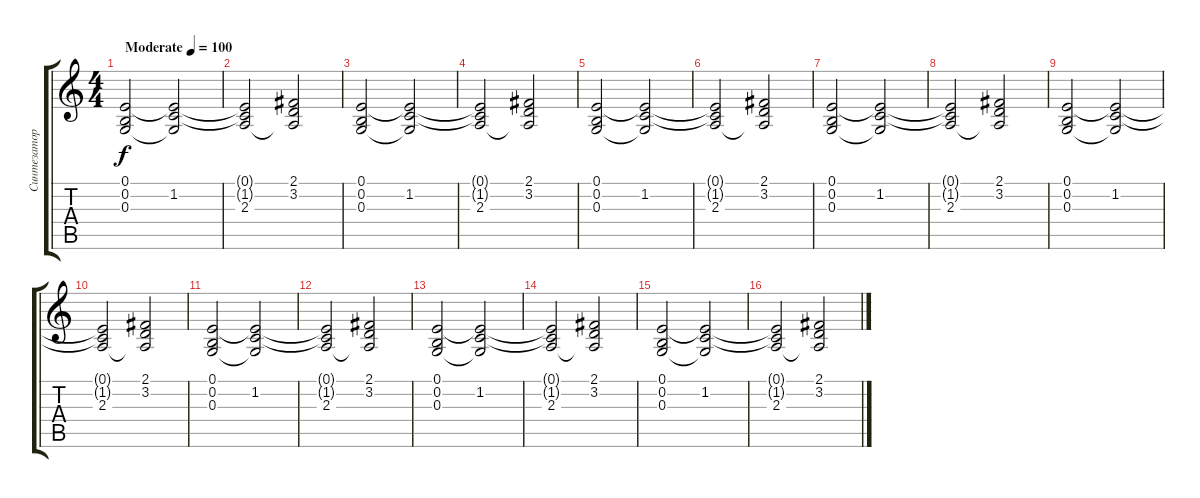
\track ("Синтезатор" "Синтезатор") {instrument stringensemble1}
\staff {score tabs}
\tuning (E4 B3 G3 D3 A2 E2) {hide}
\ts (4 4)
\tempo (100 "Moderate")
\clef g2
\ks c
(0.1 0.2 0.3).2{dy f instrument stringensemble1} (0.1{t} 1.2 0.3{t}).2 |
(0.1{t} 1.2{t} 2.3).2 (2.1 3.2 2.3{t}).2 |
(0.1 0.2 0.3).2 (0.1{t} 1.2 0.3{t}).2 |
(0.1{t} 1.2{t} 2.3).2 (2.1 3.2 2.3{t}).2 |
(0.1 0.2 0.3).2 (0.1{t} 1.2 0.3{t}).2 |
(0.1{t} 1.2{t} 2.3).2 (2.1 3.2 2.3{t}).2 |
(0.1 0.2 0.3).2 (0.1{t} 1.2 0.3{t}).2 |
(0.1{t} 1.2{t} 2.3).2 (2.1 3.2 2.3{t}).2 |
(0.1 0.2 0.3).2 (0.1{t} 1.2 0.3{t}).2 |
(0.1{t} 1.2{t} 2.3).2 (2.1 3.2 2.3{t}).2 |
(0.1 0.2 0.3).2 (0.1{t} 1.2 0.3{t}).2 |
(0.1{t} 1.2{t} 2.3).2 (2.1 3.2 2.3{t}).2 |
(0.1 0.2 0.3).2 (0.1{t} 1.2 0.3{t}).2 |
(0.1{t} 1.2{t} 2.3).2 (2.1 3.2 2.3{t}).2 |
(0.1 0.2 0.3).2 (0.1{t} 1.2 0.3{t}).2 |
(0.1{t} 1.2{t} 2.3).2 (2.1 3.2 2.3{t}).2
